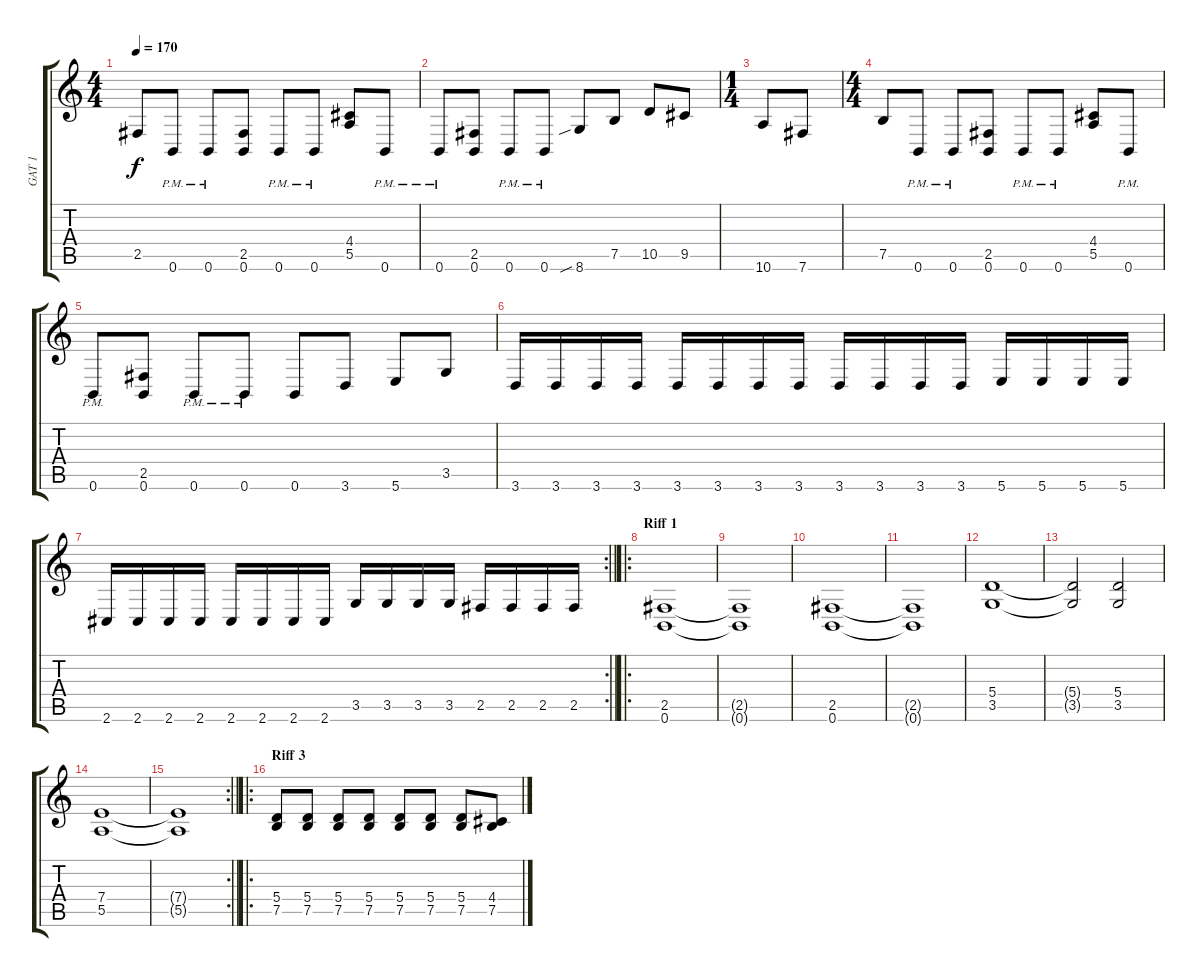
\track ("GAT 1" "GAT 1") {instrument distortionguitar}
\staff {score tabs}
\tuning (B3 Gb3 D3 A2 E2 B1) {hide}
\ts (4 4)
\tempo 170
\clef g2
\ks c
2.5.8{dy f} 0.6{pm}.8 0.6{pm}.8 (2.5 0.6).8 0.6{pm}.8 0.6{pm}.8 (4.4 5.5).8 0.6{pm}.8 |
0.6{pm}.8 (2.5 0.6).8 0.6{pm}.8 0.6{pm}.8 8.6{sib}.8 7.5.8 10.5.8 9.5.8 |
\ts (1 4)
10.6.8 7.6.8 |
\ts (4 4)
7.5.8 0.6{pm}.8 0.6{pm}.8 (2.5 0.6).8 0.6{pm}.8 0.6{pm}.8 (4.4 5.5).8 0.6{pm}.8 |
0.6{pm}.8 (2.5 0.6).8 0.6{pm}.8 0.6{pm}.8 0.6.8 3.6.8 5.6.8 3.5.8 |
3.6.16 3.6.16 3.6.16 3.6.16 3.6.16 3.6.16 3.6.16 3.6.16 3.6.16 3.6.16 3.6.16 3.6.16 5.6.16 5.6.16 5.6.16 5.6.16 |
\rc 2
\barLineRight lightlight
2.6.16 2.6.16 2.6.16 2.6.16 2.6.16 2.6.16 2.6.16 2.6.16 3.5.16 3.5.16 3.5.16 3.5.16 2.5.16 2.5.16 2.5.16 2.5.16 |
\ro
\section ("" "Riff 1")
(2.5 0.6).1 |
(2.5{t} 0.6{t}).1 |
(2.5 0.6).1 |
(2.5{t} 0.6{t}).1 |
(5.4 3.5).1 |
(5.4{t} 3.5{t}).2 (5.4 3.5).2 |
(7.4 5.5).1 |
\rc 2
\barLineRight lightlight
(7.4{t} 5.5{t}).1 |
\ro
\section ("" "Riff 3")
(5.4 7.5).8 (5.4 7.5).8 (5.4 7.5).8 (5.4 7.5).8 (5.4 7.5).8 (5.4 7.5).8 (5.4 7.5).8 (4.4 7.5).8
